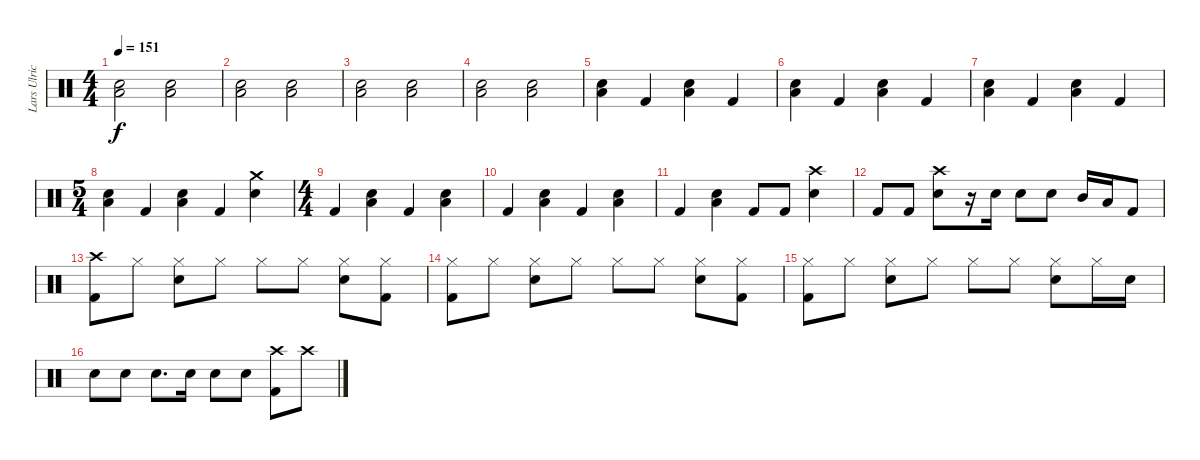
\track ("Lars Ulrich" "Lars Ulric") {instrument percussion}
\staff {score}
\articulation defaults
\ts (4 4)
\tempo 151
\clef neutral
\ks c
("Snare (hit) 2" "Low Floor Tom (hit)").2{dy f} ("Snare (hit) 2" "Low Floor Tom (hit)").2 |
("Snare (hit) 2" "Low Floor Tom (hit)").2 ("Snare (hit) 2" "Low Floor Tom (hit)").2 |
("Snare (hit) 2" "Low Floor Tom (hit)").2 ("Snare (hit) 2" "Low Floor Tom (hit)").2 |
("Snare (hit) 2" "Low Floor Tom (hit)").2 ("Snare (hit) 2" "Low Floor Tom (hit)").2 |
("Snare (hit) 2" "Low Floor Tom (hit)").4 "Kick (hit) 2".4 ("Snare (hit) 2" "Low Floor Tom (hit)").4 "Kick (hit) 2".4 |
("Snare (hit) 2" "Low Floor Tom (hit)").4 "Kick (hit) 2".4 ("Snare (hit) 2" "Low Floor Tom (hit)").4 "Kick (hit) 2".4 |
("Snare (hit) 2" "Low Floor Tom (hit)").4 "Kick (hit) 2".4 ("Snare (hit) 2" "Low Floor Tom (hit)").4 "Kick (hit) 2".4 |
\ts (5 4)
("Snare (hit) 2" "Low Floor Tom (hit)").4 "Kick (hit) 2".4 ("Snare (hit) 2" "Low Floor Tom (hit)").4 "Kick (hit) 2".4 ("Crash medium (hit)" "Snare (hit) 2").4 |
\ts (4 4)
"Kick (hit) 2".4 ("Low Floor Tom (hit)" "Snare (hit) 2").4 "Kick (hit) 2".4 ("Low Floor Tom (hit)" "Snare (hit) 2").4 |
"Kick (hit) 2".4 ("Low Floor Tom (hit)" "Snare (hit) 2").4 "Kick (hit) 2".4 ("Low Floor Tom (hit)" "Snare (hit) 2").4 |
"Kick (hit) 2".4 ("Low Floor Tom (hit)" "Snare (hit) 2").4 "Kick (hit) 2".8 "Kick (hit) 2".8 ("Crash high (hit)" "Snare (hit) 2").4 |
"Kick (hit) 2".8 "Kick (hit) 2".8 ("Crash high (hit)" "Snare (hit) 2").8 r.16 "Snare (hit) 2".16 "Snare (hit) 2".8 "Snare (hit) 2".8 "Mid Tom (hit)".16 "Low Tom (hit)".16 "Kick (hit) 2".8 |
("Crash high (hit)" "Kick (hit) 2").8 "Hi-Hat (closed)".8 ("Hi-Hat (closed)" "Snare (hit) 2").8 "Hi-Hat (closed)".8 "Hi-Hat (closed)".8 "Hi-Hat (closed)".8 ("Hi-Hat (closed)" "Snare (hit) 2").8 ("Hi-Hat (closed)" "Kick (hit) 2").8 |
("Hi-Hat (closed)" "Kick (hit) 2").8 "Hi-Hat (closed)".8 ("Hi-Hat (closed)" "Snare (hit) 2").8 "Hi-Hat (closed)".8 "Hi-Hat (closed)".8 "Hi-Hat (closed)".8 ("Hi-Hat (closed)" "Snare (hit) 2").8 ("Hi-Hat (closed)" "Kick (hit) 2").8 |
("Hi-Hat (closed)" "Kick (hit) 2").8 "Hi-Hat (closed)".8 ("Hi-Hat (closed)" "Snare (hit) 2").8 "Hi-Hat (closed)".8 "Hi-Hat (closed)".8 "Hi-Hat (closed)".8 ("Hi-Hat (closed)" "Snare (hit) 2").8 "Hi-Hat (closed)".16 "Snare (hit) 2".16 |
"Snare (hit) 2".8 "Snare (hit) 2".8 "Snare (hit) 2".8{d} "Snare (hit) 2".16 "Snare (hit) 2".8 "Snare (hit) 2".8 ("Crash high (hit)" "Kick (hit) 2").8 "Crash high (hit)".8{volume 0}
